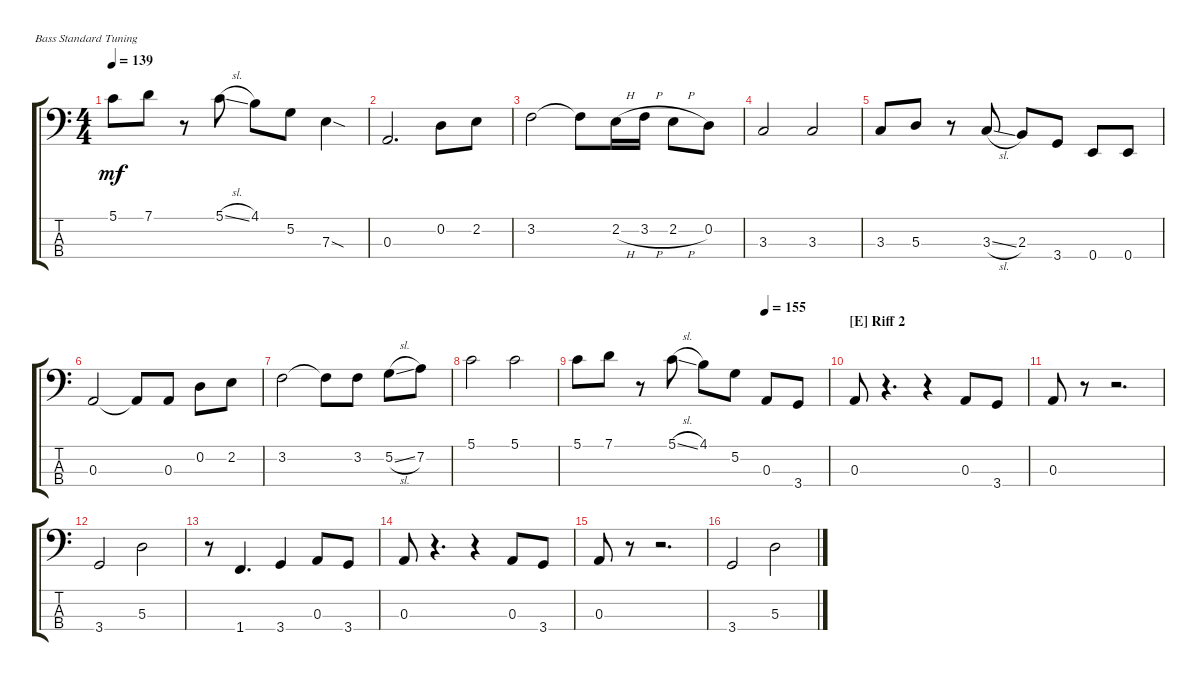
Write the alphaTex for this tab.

\defaultSystemsLayout 4
\bracketExtendMode groupsimilarinstruments
\singleTrackTrackNamePolicy hidden
\multiTrackTrackNamePolicy hidden
\firstSystemTrackNameOrientation horizontal
\otherSystemsTrackNameOrientation horizontal
\track ("Steve Harris" "E-Bass") {instrument electricbassfinger}
\staff {score tabs}
\tuning (G2 D2 A1 E1)
\ts (4 4)
\tempo 139
\clef f4
\scale
1.03909
\ks c
5.1.8{dy mf} 7.1.8 r.8 5.1{sl}.8 4.1.8 5.2.8 7.3{sod}.4 |
\scale
0.960908 0.3.2{d} 0.2.8 2.2.8 |
\scale
1.03909 3.2.2 3.2{t}.8 2.2{h}.16 3.2{h}.16 2.2{h}.8 0.2.8 |
\scale
0.960908 3.3.2 3.3.2 |
\scale
1.03909 3.3.8 5.3.8 r.8 3.3{sl}.8 2.3.8 3.4.8 0.4.8 0.4.8 |
\scale
0.960908 0.3.2 0.3{t}.8 0.3.8 0.2.8 2.2.8 |
\scale
1.03909 3.2.2 3.2{t}.8 3.2.8 5.2{sl}.8 7.2.8 |
\scale
0.960908 5.1.2 5.1.2 |
\tempo (155 0.75)
\scale
1.03909 5.1.8 7.1.8 r.8 5.1{sl}.8 4.1.8 5.2.8 0.3.8 3.4.8 |
\section ("E" "Riff 2")
\scale
0.960908 0.3.8 r.4{d} r.4 0.3.8 3.4.8 |
\scale
1.03909 0.3.8 r.8 r.2{d} |
\scale
0.960908 3.4.2 5.3.2 |
\scale
1.03909 r.8 1.4.4{d} 3.4.4 0.3.8 3.4.8 |
\scale
0.960908 0.3.8 r.4{d} r.4 0.3.8 3.4.8 |
\scale
1.03909 0.3.8 r.8 r.2{d} |
\scale
0.960908 3.4.2 5.3.2
